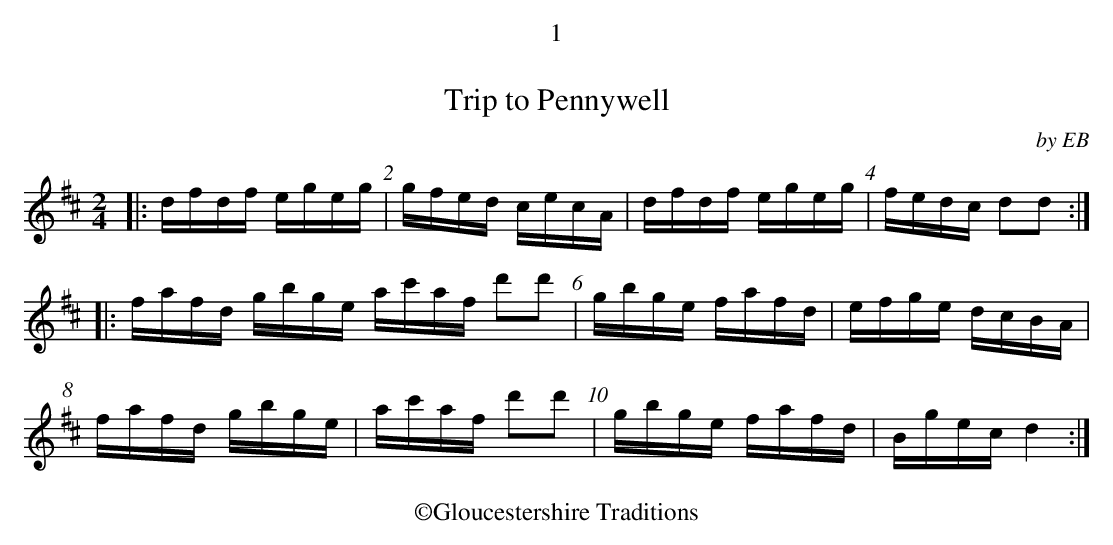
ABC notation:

X:1
T:Trip to Pennywell
C:by EB
M:2/4
L:1/16
K:D
|:dfdf egeg|gfed cecA|dfdf egeg|fedc d2d2:|
|:fafd gbge ac'af d'2d'2|gbge fafd|efge dcBA|
fafd gbge|ac'af d'2d'2|gbge fafd|Bgec d4:|
